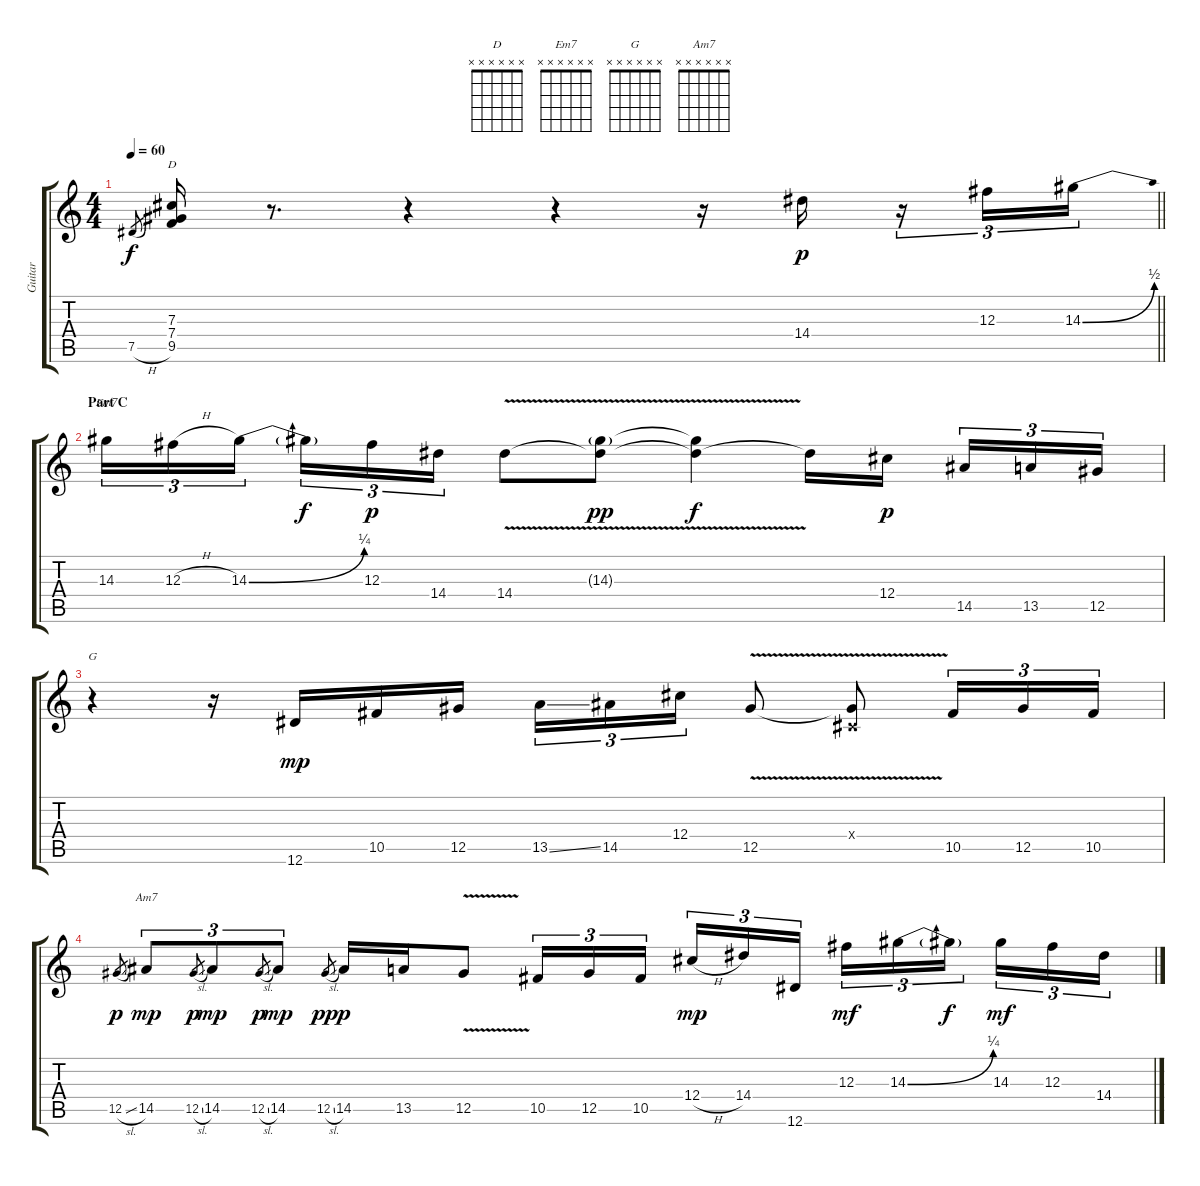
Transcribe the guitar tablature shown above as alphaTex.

\track ("Guitar" "Guitar") {instrument overdrivenguitar}
\staff {score tabs}
\tuning (Eb4 Bb3 Gb3 Db3 Ab2 Eb2) {hide}
\chord ("D" x x x x x x)
\chord ("Em7" x x x x x x)
\chord ("G" x x x x x x)
\chord ("Am7" x x x x x x)
\ts (4 4)
\tempo 60
\clef g2
\barLineRight lightlight
\ks c
7.5{h}.8{gr dy f} (7.3 7.4 9.5).16{ch "D"} r.8{d} r.4 r.4 r.16 14.4.16{dy p} r.16{tu (3 2)} 12.3.16{tu (3 2)} 14.3{be (bend 0 0 60 2)}.16{tu (3 2)} |
\section ("" "Part C")
14.3.16{tu (3 2) ch "Em7" volume 8 instrument overdrivenguitar} 12.3{h}.16{tu (3 2)} 14.3{be (bend 0 0 60 1)}.16{tu (3 2) beam splitsecondary} 14.3{t}.16{tu (3 2) dy f} 12.3.16{tu (3 2) dy p} 14.4.16{tu (3 2)} 14.4{v}.8 (14.3{v g} 14.4{v t}).8{dy pp} (14.3{t} 14.4{t}).4{dy f} 14.4{t}.16 12.4.16{dy p beam splitsecondary} 14.5.16{tu (3 2)} 13.5.16{tu (3 2)} 12.5.16{tu (3 2)} |
r.4{ch "G"} r.16 12.6.16{dy mp} 10.5.16 12.5.16 13.5{ss}.16{tu (3 2)} 14.5.16{tu (3 2)} 12.4.16{tu (3 2)} 12.5{v}.8 (0.4{x} 12.5{t}).8 10.5.16{tu (3 2)} 12.5.16{tu (3 2)} 10.5.16{tu (3 2)} |
12.5{sl}.8{gr dy p} 14.5.8{tu (3 2) ch "Am7" dy mp} 12.5{sl}.8{gr dy p} 14.5.8{tu (3 2) dy mp} 12.5{sl}.8{gr dy p} 14.5.8{tu (3 2) dy mp} 12.5{sl}.8{gr dy pp} 14.5.16{dy p} 13.5.16 12.5{v}.8 10.5.16{tu (3 2)} 12.5.16{tu (3 2)} 10.5.16{tu (3 2) beam splitsecondary} 12.4{h}.16{tu (3 2) dy mp} 14.4.16{tu (3 2)} 12.6.16{tu (3 2)} 12.3.16{tu (3 2) dy mf} 14.3{be (bend 0 0 60 1)}.16{tu (3 2)} 14.3{t}.16{tu (3 2) dy f beam splitsecondary} 14.3.16{tu (3 2) dy mf} 12.3.16{tu (3 2)} 14.4.16{tu (3 2)}
